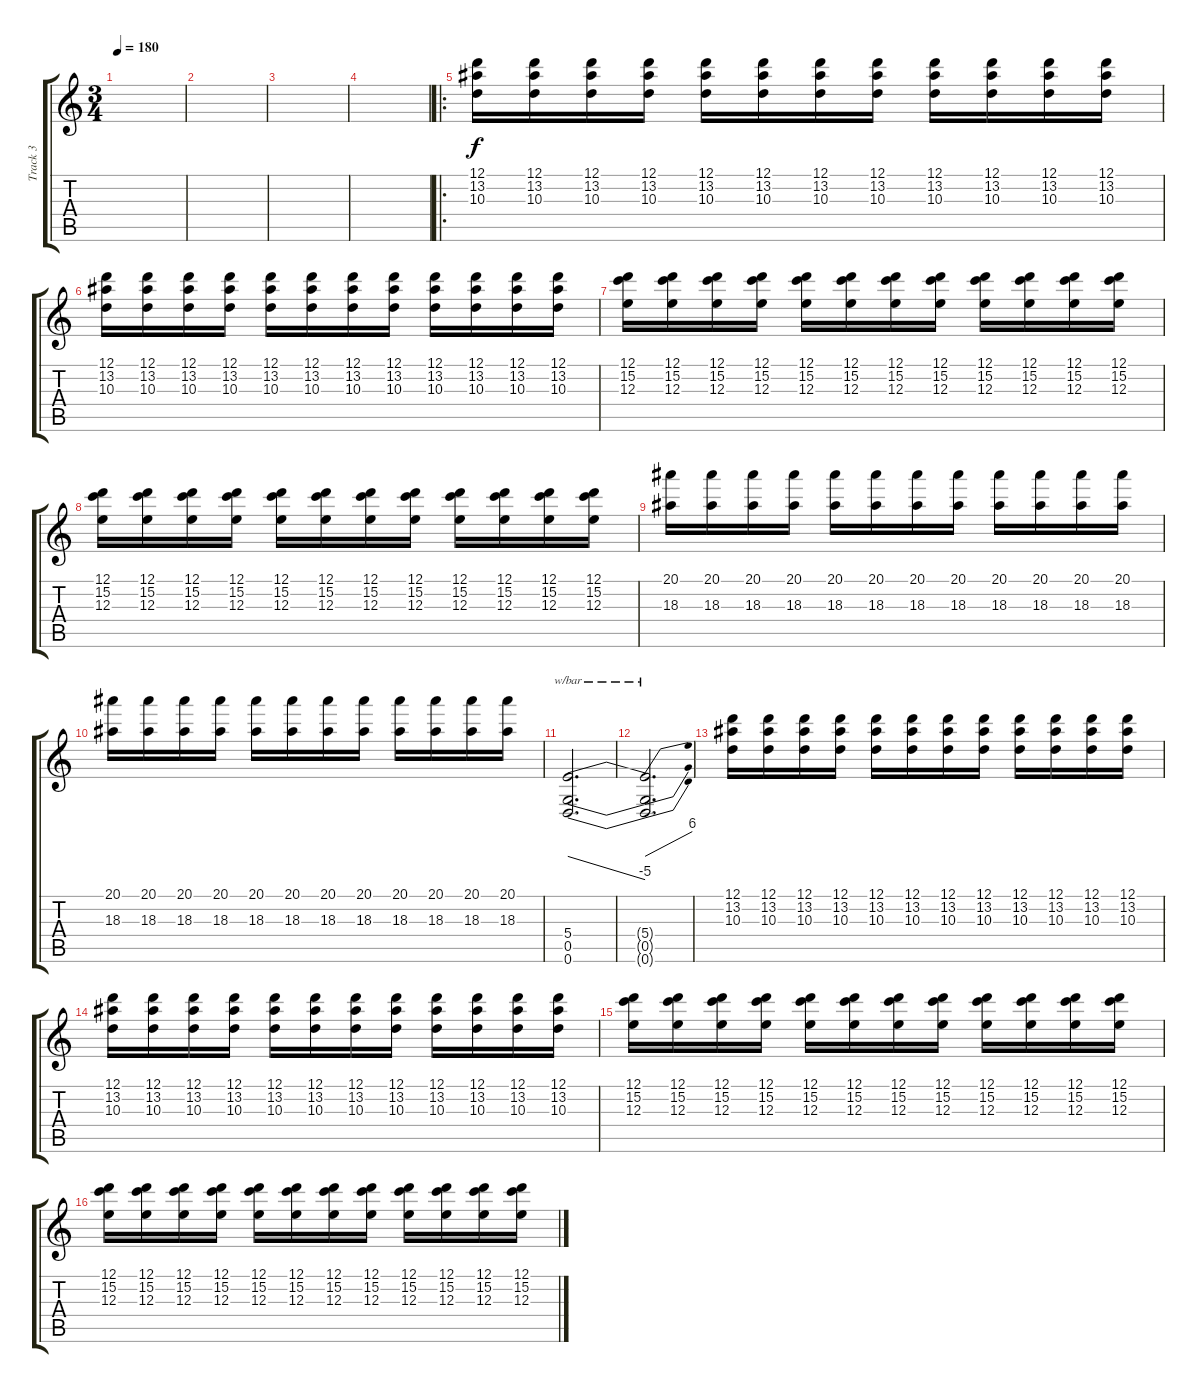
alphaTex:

\track ("Track 3" "Track 3") {instrument distortionguitar}
\staff {score tabs}
\tuning (D4 A3 E3 B2 G2 D2) {hide}
\ts (3 4)
\tempo 180
\clef g2
\ks c
|
|
|
|
\ro
(12.1 13.2 10.3).16{instrument distortionguitar} (12.1 13.2 10.3).16 (12.1 13.2 10.3).16 (12.1 13.2 10.3).16 (12.1 13.2 10.3).16 (12.1 13.2 10.3).16 (12.1 13.2 10.3).16 (12.1 13.2 10.3).16 (12.1 13.2 10.3).16 (12.1 13.2 10.3).16 (12.1 13.2 10.3).16 (12.1 13.2 10.3).16 |
(12.1 13.2 10.3).16 (12.1 13.2 10.3).16 (12.1 13.2 10.3).16 (12.1 13.2 10.3).16 (12.1 13.2 10.3).16 (12.1 13.2 10.3).16 (12.1 13.2 10.3).16 (12.1 13.2 10.3).16 (12.1 13.2 10.3).16 (12.1 13.2 10.3).16 (12.1 13.2 10.3).16 (12.1 13.2 10.3).16 |
(12.1 15.2 12.3).16 (12.1 15.2 12.3).16 (12.1 15.2 12.3).16 (12.1 15.2 12.3).16 (12.1 15.2 12.3).16 (12.1 15.2 12.3).16 (12.1 15.2 12.3).16 (12.1 15.2 12.3).16 (12.1 15.2 12.3).16 (12.1 15.2 12.3).16 (12.1 15.2 12.3).16 (12.1 15.2 12.3).16 |
(12.1 15.2 12.3).16 (12.1 15.2 12.3).16 (12.1 15.2 12.3).16 (12.1 15.2 12.3).16 (12.1 15.2 12.3).16 (12.1 15.2 12.3).16 (12.1 15.2 12.3).16 (12.1 15.2 12.3).16 (12.1 15.2 12.3).16 (12.1 15.2 12.3).16 (12.1 15.2 12.3).16 (12.1 15.2 12.3).16 |
(20.1 18.3).16 (20.1 18.3).16 (20.1 18.3).16 (20.1 18.3).16 (20.1 18.3).16 (20.1 18.3).16 (20.1 18.3).16 (20.1 18.3).16 (20.1 18.3).16 (20.1 18.3).16 (20.1 18.3).16 (20.1 18.3).16 |
(20.1 18.3).16 (20.1 18.3).16 (20.1 18.3).16 (20.1 18.3).16 (20.1 18.3).16 (20.1 18.3).16 (20.1 18.3).16 (20.1 18.3).16 (20.1 18.3).16 (20.1 18.3).16 (20.1 18.3).16 (20.1 18.3).16 |
(5.4 0.5 0.6).2{d tbe (dive default 0 0 60 -20)} |
(5.4{t} 0.5{t} 0.6{t}).2{d tbe (dive default 0 0 60 24)} |
(12.1 13.2 10.3).16 (12.1 13.2 10.3).16 (12.1 13.2 10.3).16 (12.1 13.2 10.3).16 (12.1 13.2 10.3).16 (12.1 13.2 10.3).16 (12.1 13.2 10.3).16 (12.1 13.2 10.3).16 (12.1 13.2 10.3).16 (12.1 13.2 10.3).16 (12.1 13.2 10.3).16 (12.1 13.2 10.3).16 |
(12.1 13.2 10.3).16 (12.1 13.2 10.3).16 (12.1 13.2 10.3).16 (12.1 13.2 10.3).16 (12.1 13.2 10.3).16 (12.1 13.2 10.3).16 (12.1 13.2 10.3).16 (12.1 13.2 10.3).16 (12.1 13.2 10.3).16 (12.1 13.2 10.3).16 (12.1 13.2 10.3).16 (12.1 13.2 10.3).16 |
(12.1 15.2 12.3).16 (12.1 15.2 12.3).16 (12.1 15.2 12.3).16 (12.1 15.2 12.3).16 (12.1 15.2 12.3).16 (12.1 15.2 12.3).16 (12.1 15.2 12.3).16 (12.1 15.2 12.3).16 (12.1 15.2 12.3).16 (12.1 15.2 12.3).16 (12.1 15.2 12.3).16 (12.1 15.2 12.3).16 |
(12.1 15.2 12.3).16 (12.1 15.2 12.3).16 (12.1 15.2 12.3).16 (12.1 15.2 12.3).16 (12.1 15.2 12.3).16 (12.1 15.2 12.3).16 (12.1 15.2 12.3).16 (12.1 15.2 12.3).16 (12.1 15.2 12.3).16 (12.1 15.2 12.3).16 (12.1 15.2 12.3).16 (12.1 15.2 12.3).16
